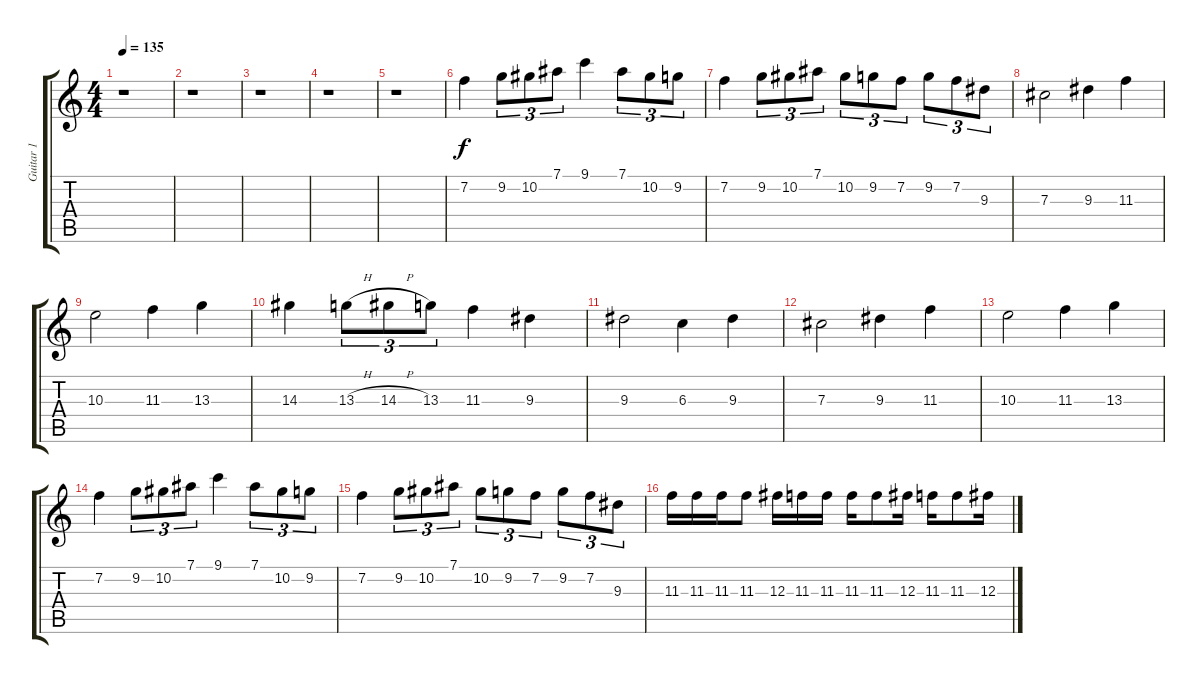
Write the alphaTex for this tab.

\track ("Guitar 1" "Guitar 1") {instrument distortionguitar}
\staff {score tabs}
\tuning (Eb4 Bb3 Gb3 Db3 Ab2 Eb2) {hide}
\ts (4 4)
\tempo 135
\clef g2
\ks c
r.1{dy f} |
r.1 |
r.1 |
r.1 |
r.1 |
7.2.4 9.2.8{tu (3 2)} 10.2.8{tu (3 2)} 7.1.8{tu (3 2)} 9.1.4 7.1.8{tu (3 2)} 10.2.8{tu (3 2)} 9.2.8{tu (3 2)} |
7.2.4 9.2.8{tu (3 2)} 10.2.8{tu (3 2)} 7.1.8{tu (3 2)} 10.2.8{tu (3 2)} 9.2.8{tu (3 2)} 7.2.8{tu (3 2)} 9.2.8{tu (3 2)} 7.2.8{tu (3 2)} 9.3.8{tu (3 2)} |
7.3.2 9.3.4 11.3.4 |
10.3.2 11.3.4 13.3.4 |
14.3.4 13.3{h}.8{tu (3 2)} 14.3{h}.8{tu (3 2)} 13.3.8{tu (3 2)} 11.3.4 9.3.4 |
9.3.2 6.3.4 9.3.4 |
7.3.2 9.3.4 11.3.4 |
10.3.2 11.3.4 13.3.4 |
7.2.4 9.2.8{tu (3 2)} 10.2.8{tu (3 2)} 7.1.8{tu (3 2)} 9.1.4 7.1.8{tu (3 2)} 10.2.8{tu (3 2)} 9.2.8{tu (3 2)} |
7.2.4 9.2.8{tu (3 2)} 10.2.8{tu (3 2)} 7.1.8{tu (3 2)} 10.2.8{tu (3 2)} 9.2.8{tu (3 2)} 7.2.8{tu (3 2)} 9.2.8{tu (3 2)} 7.2.8{tu (3 2)} 9.3.8{tu (3 2)} |
11.3.16 11.3.16 11.3.16 11.3.8 12.3.16 11.3.16 11.3.16 11.3.16 11.3.8 12.3.16 11.3.16 11.3.8 12.3.16
